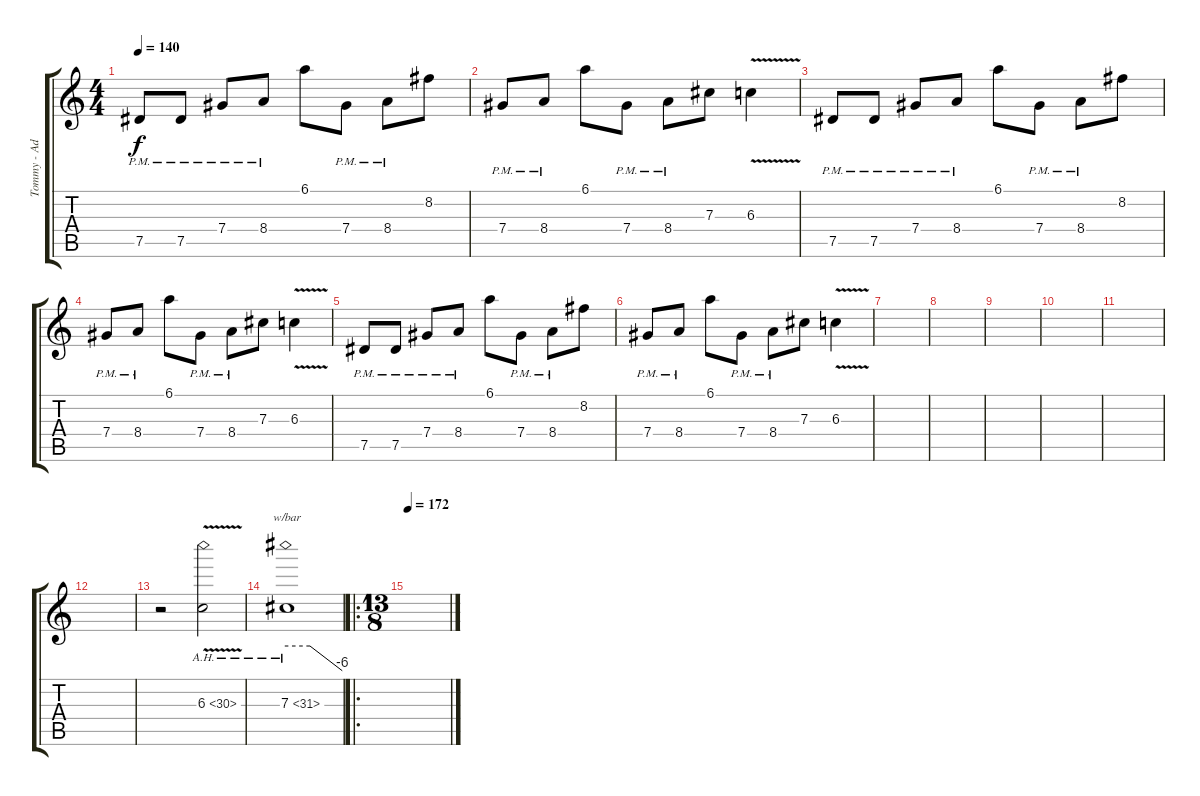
\track ("Tommy - Add Guitar" "Tommy - Ad") {instrument distortionguitar}
\staff {score tabs}
\tuning (Eb4 Bb3 Gb3 Db3 Ab2 Eb2) {hide}
\ts (4 4)
\tempo 140
\clef g2
\ks c
7.5{pm}.8{dy f} 7.5{pm}.8 7.4{pm}.8 8.4{pm}.8 6.1.8 7.4{pm}.8 8.4{pm}.8 8.2.8 |
7.4{pm}.8 8.4{pm}.8 6.1.8 7.4{pm}.8 8.4{pm}.8 7.3.8 6.3{v}.4 |
7.5{pm}.8 7.5{pm}.8 7.4{pm}.8 8.4{pm}.8 6.1.8 7.4{pm}.8 8.4{pm}.8 8.2.8 |
7.4{pm}.8 8.4{pm}.8 6.1.8 7.4{pm}.8 8.4{pm}.8 7.3.8 6.3{v}.4 |
7.5{pm}.8 7.5{pm}.8 7.4{pm}.8 8.4{pm}.8 6.1.8 7.4{pm}.8 8.4{pm}.8 8.2.8 |
7.4{pm}.8 8.4{pm}.8 6.1.8 7.4{pm}.8 8.4{pm}.8 7.3.8 6.3{v}.4 |
|
|
|
|
|
|
r.2 6.3{ah 24 v}.2 |
7.3{ah 24}.1{tbe (custom default 0 0 25 0 60 -24)} |
\ro
\ts (13 8)
\tempo 172
